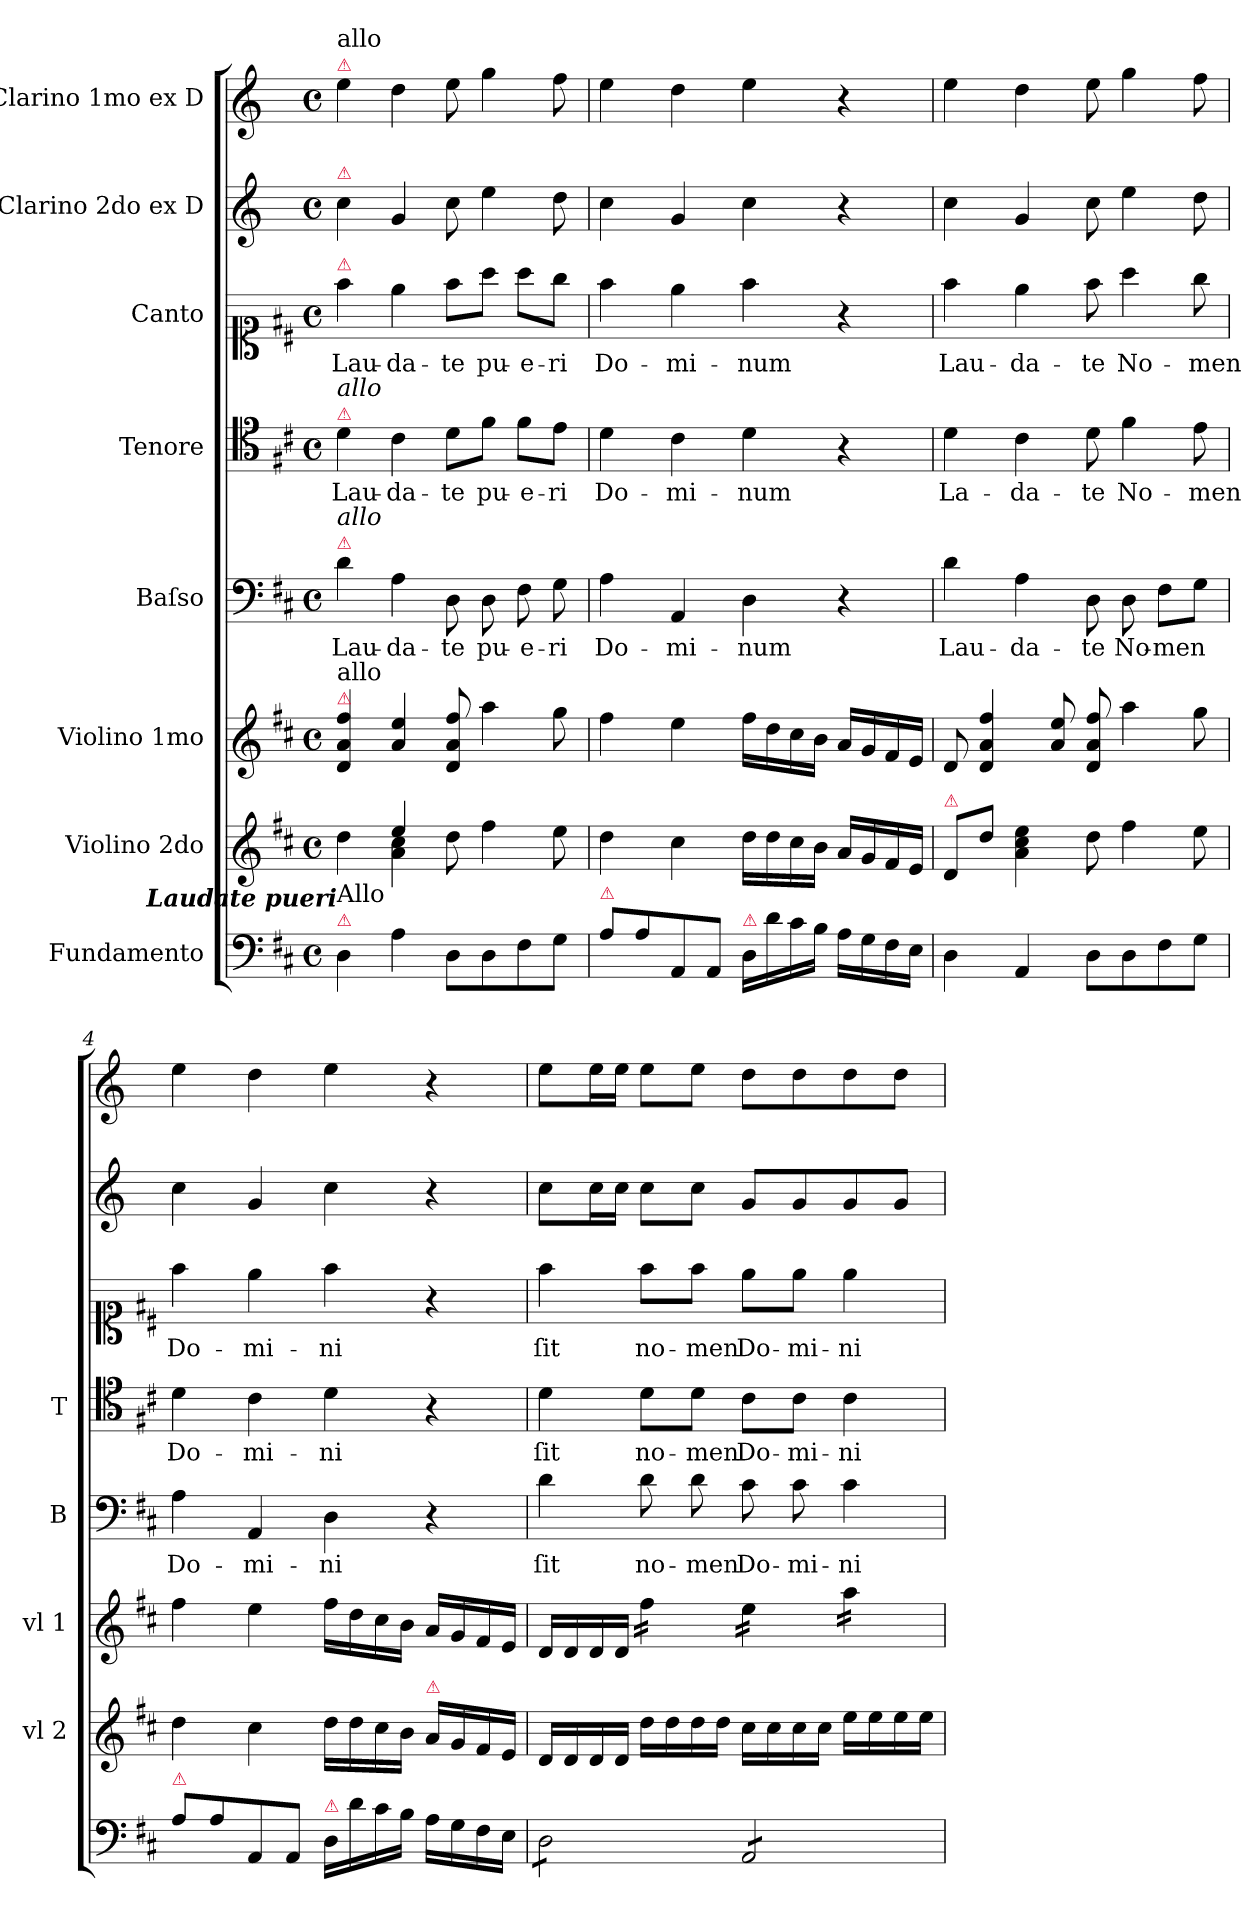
**kern	**kern	**kern	**kern	**text	**kern	**text	**kern	**text	**kern	**kern
*part8	*part7	*part6	*part5	*part5	*part4	*part4	*part3	*part3	*part2	*part1
*staff8	*staff7	*staff6	*staff5	*staff5	*staff4	*staff4	*staff3	*staff3	*staff2	*staff1
*I"Fundamento	*I"Violino 2do	*I"Violino 1mo	*I"Baſso	*	*I"Tenore	*	*I"Canto	*	*I"Clarino 2do ex D	*I"Clarino 1mo ex D
*	*I'vl 2	*I'vl 1	*I'B	*	*I'T	*	*	*	*	*
*clefF4	*clefG2	*clefG2	*clefF4	*	*clefC4	*	*clefC1	*	*clefG2	*clefG2
*	*	*	*	*	*	*	*	*	*ITrd-1c-2	*ITrd-1c-2
*k[f#c#]	*k[f#c#]	*k[f#c#]	*k[f#c#]	*	*k[f#c#]	*	*k[f#c#]	*	*k[f#c#]	*k[f#c#]
*D:	*D:	*D:	*D:	*	*D:	*	*D:	*	*D:	*D:
*M4/4	*M4/4	*M4/4	*M4/4	*	*M4/4	*	*M4/4	*	*M4/4	*M4/4
*met(c)	*met(c)	*met(c)	*met(c)	*	*met(c)	*	*met(c)	*	*met(c)	*met(c)
=1	=1	=1	=1	=1	=1	=1	=1	=1	=1	=1
*	*^	*	*	*	*	*	*	*	*	*
!	!	!	!	!	!	!	!	!	!	!	!LO:TX:a:color=crimson:t=⚠
!	!	!	!	!	!	!	!	!	!	!	!LO:TX:a:t=allo
!	!	!	!	!	!	!	!	!	!	!LO:TX:a:color=crimson:t=⚠	!
!	!	!	!	!	!	!	!	!LO:TX:a:color=crimson:t=⚠	!	!	!
!	!	!	!	!	!	!LO:TX:a:color=crimson:t=⚠	!	!	!	!	!
!	!	!	!	!	!	!LO:TX:a:i:t=allo	!	!	!	!	!
!	!	!	!	!LO:TX:a:color=crimson:t=⚠	!	!	!	!	!	!	!
!	!	!	!	!LO:TX:a:i:t=allo	!	!	!	!	!	!	!
!	!	!	!LO:TX:a:color=crimson:t=⚠	!	!	!	!	!	!	!	!
!	!	!	!LO:TX:a:t=allo	!	!	!	!	!	!	!	!
!	!LO:TX:b:Bi:rj:t=Laudate pueri	!	!	!	!	!	!	!	!	!	!
!LO:TX:a:color=crimson:t=⚠	!	!	!	!	!	!	!	!	!	!	!
!LO:TX:a:t=Allo	!	!	!	!	!	!	!	!	!	!	!
4D\	4dd\	4ryy	4d/ 4a/ 4ff#/	4d\	Lau-	4d\	Lau-	4ff#\	Lau-	4dd\	4ff#\
4A\	4ee/	4a\ 4cc#\	4a/ 4ee/	4A\	-da-	4c#\	-da-	4ee\	-da-	4a/	4ee\
8D\L	8dd\	4ryy	8d/ 8a/ 8ff#/	8D\	-te	8d\L	-te	8ff#\L	-te	8dd\	8ff#\
8D\	4ff#\	.	4aa\	8D\	pu-	8f#\J	pu-	8aa\J	pu-	4ff#\	4aa\
8F#\	.	4ryy	.	8F#\	-e-	8f#\L	-e-	8aa\L	-e-	.	.
8G\J	8ee\	.	8gg\	8G\	-ri	8e\J	-ri	8gg\J	-ri	8ee\	8gg\
*	*v	*v	*	*	*	*	*	*	*	*	*
=2	=2	=2	=2	=2	=2	=2	=2	=2	=2	=2
!LO:TX:a:color=crimson:t=⚠	!	!	!	!	!	!	!	!	!	!
8A\L	4dd\	4ff#\	4A\	Do-	4d\	Do-	4ff#\	Do-	4dd\	4ff#\
8A\	.	.	.	.	.	.	.	.	.	.
8AA/	4cc#\	4ee\	4AA/	-mi-	4c#\	-mi-	4ee\	-mi-	4a/	4ee\
8AA/J	.	.	.	.	.	.	.	.	.	.
!LO:TX:a:color=crimson:t=⚠	!	!	!	!	!	!	!	!	!	!
16D/LL	16dd\LL	16ff#\LL	4D\	-num	4d\	-num	4ff#\	-num	4dd\	4ff#\
16d\	16dd\	16dd\	.	.	.	.	.	.	.	.
16c#\	16cc#\	16cc#\	.	.	.	.	.	.	.	.
16B\JJ	16b\JJ	16b\JJ	.	.	.	.	.	.	.	.
16A\LL	16a/LL	16a/LL	4r	.	4r	.	4r	.	4r	4r
16G\	16g/	16g/	.	.	.	.	.	.	.	.
16F#\	16f#/	16f#/	.	.	.	.	.	.	.	.
16E\JJ	16e/JJ	16e/JJ	.	.	.	.	.	.	.	.
=3	=3	=3	=3	=3	=3	=3	=3	=3	=3	=3
!	!LO:TX:a:color=crimson:t=⚠	!	!	!	!	!	!	!	!	!
4D\	8d/L	8d/	4d\	Lau-	4d\	La-	4ff#\	Lau-	4dd\	4ff#\
.	8dd\J	4d/ 4a/ 4ff#/	.	.	.	.	.	.	.	.
4AA/	4a\ 4cc#\ 4ee\	.	4A\	-da-	4c#\	-da-	4ee\	-da-	4a/	4ee\
.	.	8a/ 8ee/	.	.	.	.	.	.	.	.
8D\L	8dd\	8d/ 8a/ 8ff#/	8D\	-te	8d\	-te	8ff#\	-te	8dd\	8ff#\
8D\	4ff#\	4aa\	8D\	No-	4f#\	No-	4aa\	No-	4ff#\	4aa\
8F#\	.	.	8F#\L	-men	.	.	.	.	.	.
8G\J	8ee\	8gg\	8G\J	.	8e\	-men	8gg\	-men	8ee\	8gg\
=4	=4	=4	=4	=4	=4	=4	=4	=4	=4	=4
!LO:TX:a:color=crimson:t=⚠	!	!	!	!	!	!	!	!	!	!
8A\L	4dd\	4ff#\	4A\	Do-	4d\	Do-	4ff#\	Do-	4dd\	4ff#\
8A\	.	.	.	.	.	.	.	.	.	.
8AA/	4cc#\	4ee\	4AA/	-mi-	4c#\	-mi-	4ee\	-mi-	4a/	4ee\
8AA/J	.	.	.	.	.	.	.	.	.	.
!LO:TX:a:color=crimson:t=⚠	!	!	!	!	!	!	!	!	!	!
16D/LL	16dd\LL	16ff#\LL	4D\	-ni	4d\	-ni	4ff#\	-ni	4dd\	4ff#\
16d\	16dd\	16dd\	.	.	.	.	.	.	.	.
16c#\	16cc#\	16cc#\	.	.	.	.	.	.	.	.
16B\JJ	16b\JJ	16b\JJ	.	.	.	.	.	.	.	.
!	!LO:TX:a:color=crimson:t=⚠	!	!	!	!	!	!	!	!	!
16A\LL	16a/LL	16a/LL	4r	.	4r	.	4r	.	4r	4r
16G\	16g/	16g/	.	.	.	.	.	.	.	.
16F#\	16f#/	16f#/	.	.	.	.	.	.	.	.
16E\JJ	16e/JJ	16e/JJ	.	.	.	.	.	.	.	.
=5	=5	=5	=5	=5	=5	=5	=5	=5	=5	=5
*tremolo	*	*	*	*	*	*	*	*	*	*
8D\L	16d/LL	16d/LL	4d\	ſit	4d\	ſit	4ff#\	ſit	8dd\L	8ff#\L
.	16d/	16d/	.	.	.	.	.	.	.	.
8D\	16d/	16d/	.	.	.	.	.	.	16dd\L	16ff#\L
.	16d/JJ	16d/JJ	.	.	.	.	.	.	16dd\JJ	16ff#\JJ
*	*	*tremolo	*	*	*	*	*	*	*	*
8D\	16dd\LL	16ff#\LL	8d\	no-	8d\L	no-	8ff#\L	no-	8dd\L	8ff#\L
.	16dd\	16ff#\	.	.	.	.	.	.	.	.
8D\J	16dd\	16ff#\	8d\	-men	8d\J	-men	8ff#\J	-men	8dd\J	8ff#\J
.	16dd\JJ	16ff#\JJ	.	.	.	.	.	.	.	.
8AA/L	16cc#\LL	16ee\LL	8c#\	Do-	8c#\L	Do-	8ee\L	Do-	8a/L	8ee\L
.	16cc#\	16ee\	.	.	.	.	.	.	.	.
8AA/	16cc#\	16ee\	8c#\	-mi-	8c#\J	-mi-	8ee\J	-mi-	8a/	8ee\
.	16cc#\JJ	16ee\JJ	.	.	.	.	.	.	.	.
8AA/	16ee\LL	16aa\LL	4c#\	-ni	4c#\	-ni	4ee\	-ni	8a/	8ee\
.	16ee\	16aa\	.	.	.	.	.	.	.	.
8AA/J	16ee\	16aa\	.	.	.	.	.	.	8a/J	8ee\J
*Xtremolo	*	*	*	*	*	*	*	*	*	*
.	16ee\JJ	16aa\JJ	.	.	.	.	.	.	.	.
*	*	*Xtremolo	*	*	*	*	*	*	*	*
=	=	=	=	=	=	=	=	=	=	=
*-	*-	*-	*-	*-	*-	*-	*-	*-	*-	*-
